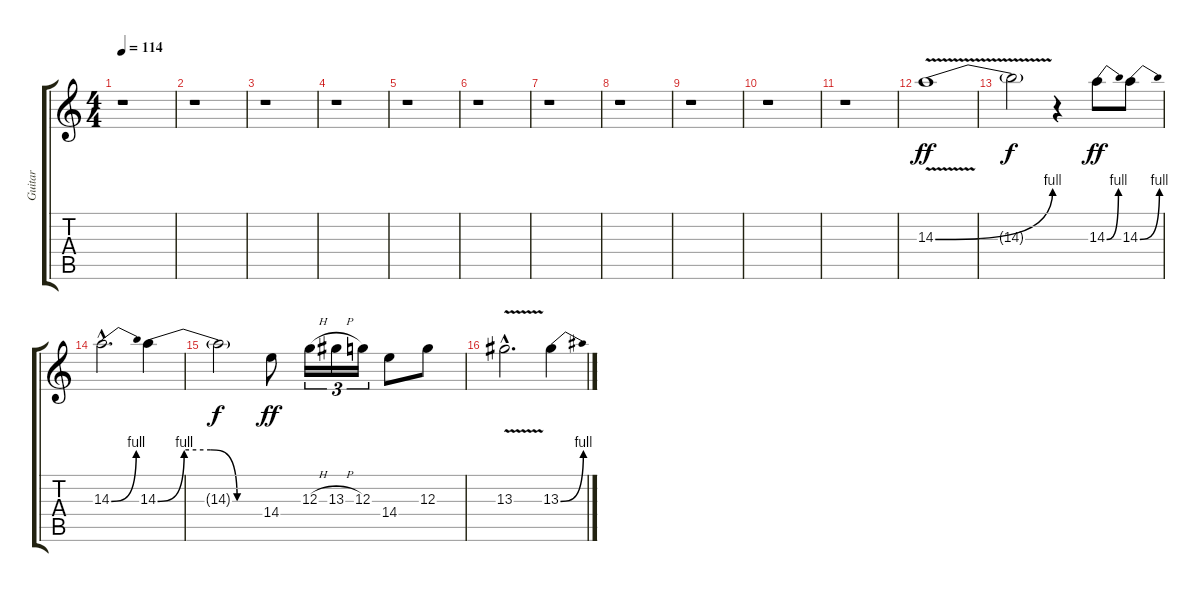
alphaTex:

\track ("Guitar" "Guitar") {instrument overdrivenguitar}
\staff {score tabs}
\tuning (E4 B3 G3 D3 A2 E2) {hide}
\ts (4 4)
\tempo 114
\clef g2
\ks c
r.1{dy ff} |
r.1 |
r.1 |
r.1 |
r.1 |
r.1 |
r.1 |
r.1 |
r.1 |
r.1 |
r.1 |
14.3{be (bend 0 0 60 4) v}.1 |
14.3{t}.2{dy f} r.4 14.3{be (bend 0 0 60 4)}.8{dy ff} 14.3{be (bend 0 0 60 4)}.8 |
14.3{be (bend 0 0 60 4) hac}.2{d} 14.3{be (custom 0 0 15 4 30 4 45 0 60 0)}.4 |
14.3{t}.2{dy f} 14.4.8{dy ff} 12.3{h}.16{tu (3 2)} 13.3{h}.16{tu (3 2)} 12.3.16{tu (3 2)} 14.4.8 12.3.8 |
13.3{v hac}.2{d} 13.3{be (bend 0 0 60 4)}.4
